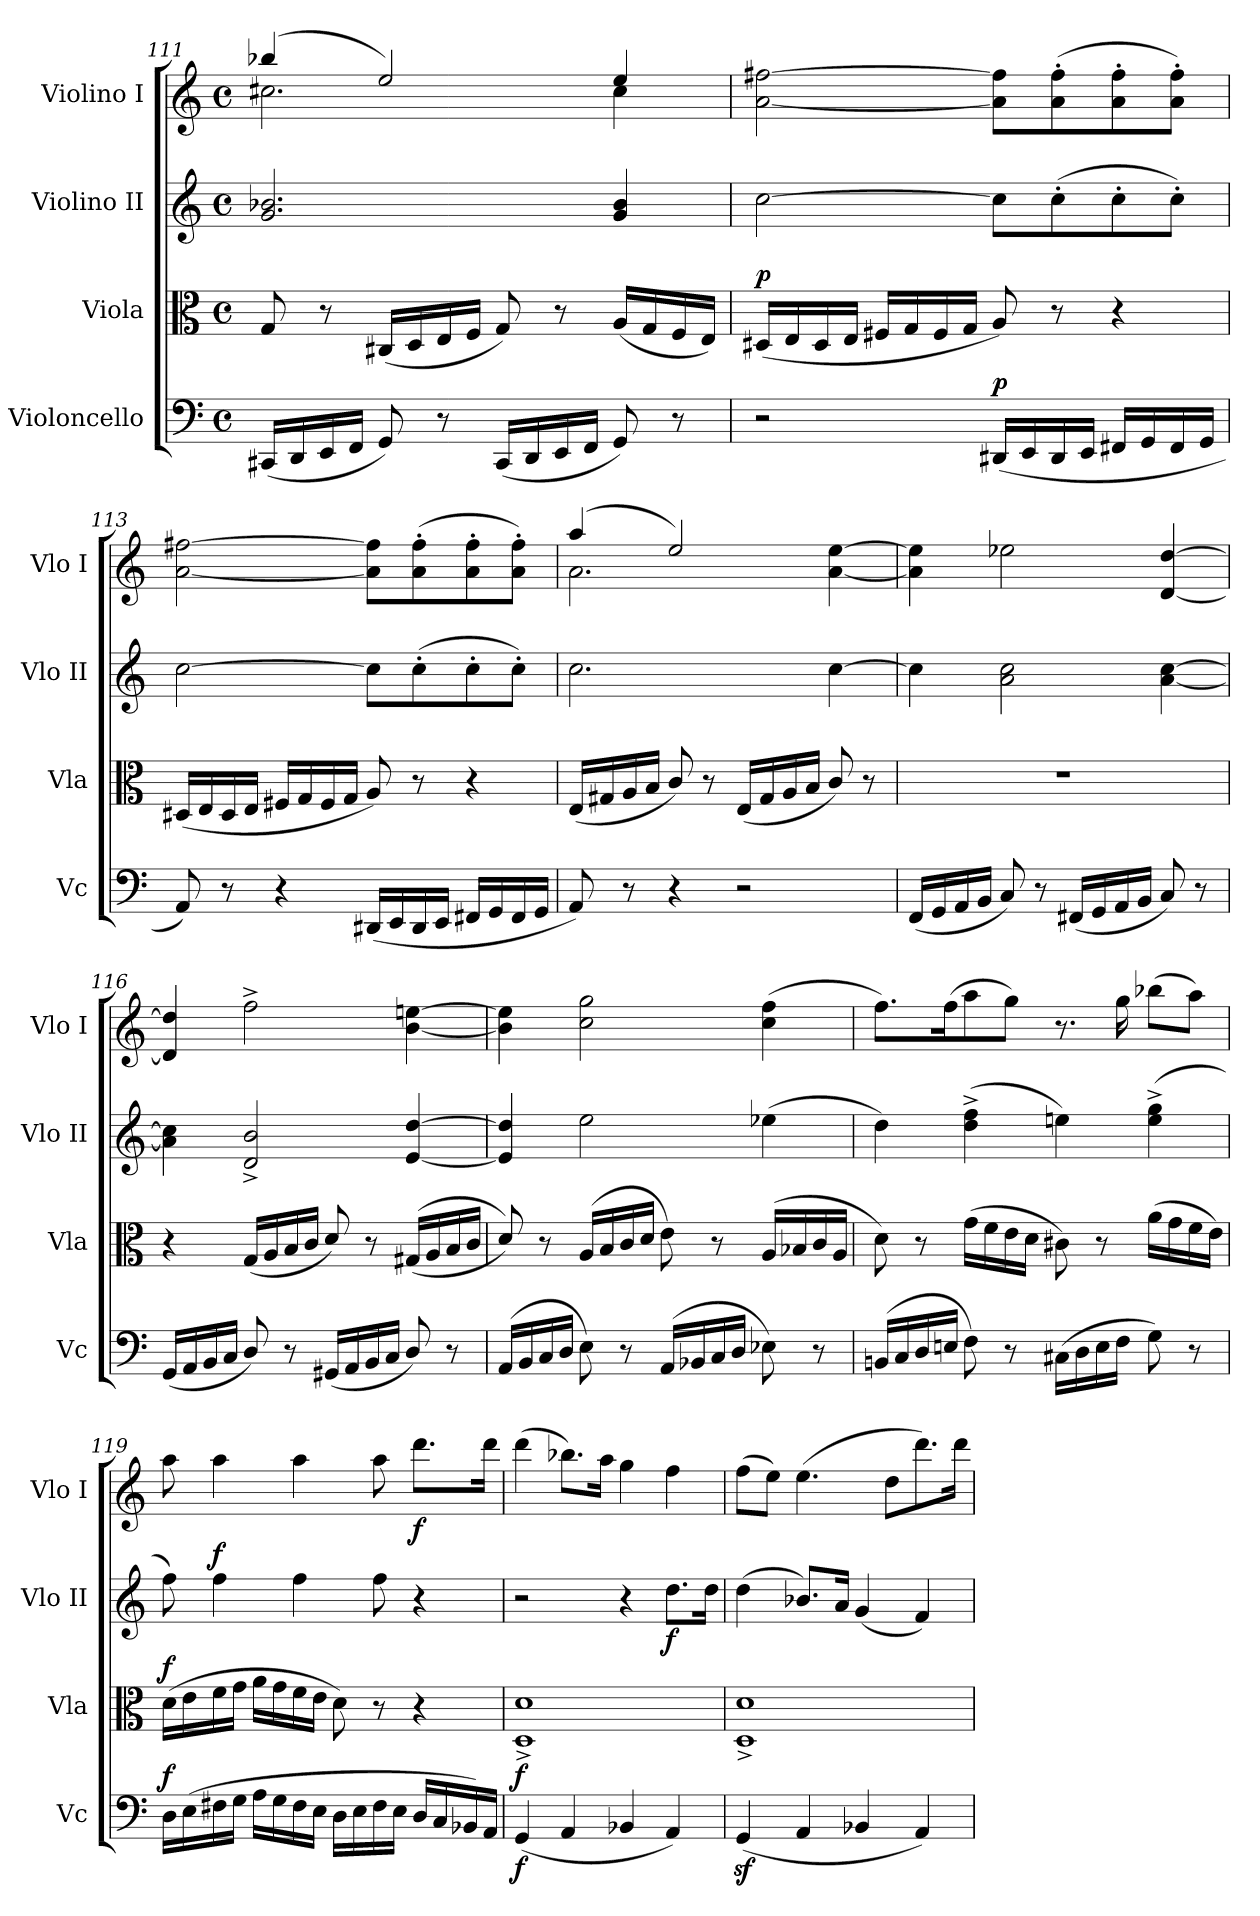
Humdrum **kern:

**kern	**dynam	**kern	**dynam	**kern	**dynam	**kern	**dynam
*part4	*part4	*part3	*part3	*part2	*part2	*part1	*part1
*staff4	*staff4	*staff3	*staff3	*staff2	*staff2	*staff1	*staff1
*I"Violoncello	*	*I"Viola	*	*I"Violino II	*	*I"Violino I	*
*I'Vc	*	*I'Vla	*	*I'Vlo II	*	*I'Vlo I	*
*clefF4	*	*clefC3	*	*clefG2	*	*clefG2	*
*k[]	*	*k[]	*	*k[]	*	*k[]	*
*M4/4	*	*M4/4	*	*M4/4	*	*M4/4	*
*met(c)	*	*met(c)	*	*met(c)	*	*met(c)	*
=111	=111	=111	=111	=111	=111	=111	=111
*	*	*	*	*	*	*^	*
(16CC#X/LL	.	8G/	.	2.g/ 2.b-X/	.	(4bb-X/	2.cc#X\	.
16DD/	.	.	.	.	.	.	.	.
16EE/	.	8r	.	.	.	.	.	.
16FF/JJ	.	.	.	.	.	.	.	.
8GG/)	.	(16C#X/LL	.	.	.	2ee/)	.	.
.	.	16D/	.	.	.	.	.	.
8r	.	16E/	.	.	.	.	.	.
.	.	16F/JJ	.	.	.	.	.	.
(16CC#/LL	.	8G/)	.	.	.	.	.	.
16DD/	.	.	.	.	.	.	.	.
16EE/	.	8r	.	.	.	.	.	.
16FF/JJ	.	.	.	.	.	.	.	.
8GG/)	.	(16A/LL	.	4g/ 4b-/	.	4ee/	4cc#\	.
.	.	16G/	.	.	.	.	.	.
8r	.	16F/	.	.	.	.	.	.
.	.	16E/JJ)	.	.	.	.	.	.
*	*	*	*	*	*	*v	*v	*
=112	=112	=112	=112	=112	=112	=112	=112
!	!	!	!LO:DY:a	!	!	!	!
2r	.	(16D#X/LL	p	[2cc\	.	[2a\ [2ff#X\	.
.	.	16E/	.	.	.	.	.
.	.	16D#/	.	.	.	.	.
.	.	16E/JJ	.	.	.	.	.
.	.	16F#X/LL	.	.	.	.	.
.	.	16G/	.	.	.	.	.
.	.	16F#/	.	.	.	.	.
.	.	16G/JJ	.	.	.	.	.
!	!LO:DY:a	!	!	!	!	!	!
(16DD#X/LL	p	8A/)	.	8cc\L]	.	8a\] 8ff#\]L	.
16EE/	.	.	.	.	.	.	.
16DD#/	.	8r	.	(8cc'\	.	(8a\' 8ff#\'	.
16EE/JJ	.	.	.	.	.	.	.
16FF#X/LL	.	4r	.	8cc'\	.	8a\' 8ff#\'	.
16GG/	.	.	.	.	.	.	.
16FF#/	.	.	.	8cc'\J)	.	8a\' 8ff#\'J)	.
16GG/JJ	.	.	.	.	.	.	.
=113	=113	=113	=113	=113	=113	=113	=113
8AA/)	.	(16D#X/LL	.	[2cc\	.	[2a\ [2ff#X\	.
.	.	16E/	.	.	.	.	.
8r	.	16D#/	.	.	.	.	.
.	.	16E/JJ	.	.	.	.	.
4r	.	16F#X/LL	.	.	.	.	.
.	.	16G/	.	.	.	.	.
.	.	16F#/	.	.	.	.	.
.	.	16G/JJ	.	.	.	.	.
(16DD#X/LL	.	8A/)	.	8cc\L]	.	8a\] 8ff#\]L	.
16EE/	.	.	.	.	.	.	.
16DD#/	.	8r	.	(8cc'\	.	(8a\' 8ff#\'	.
16EE/JJ	.	.	.	.	.	.	.
16FF#X/LL	.	4r	.	8cc'\	.	8a\' 8ff#\'	.
16GG/	.	.	.	.	.	.	.
16FF#/	.	.	.	8cc'\J)	.	8a\' 8ff#\'J)	.
16GG/JJ	.	.	.	.	.	.	.
!!LO:LB:g=z
=114	=114	=114	=114	=114	=114	=114	=114
*	*	*	*	*	*	*^	*
8AA/)	.	(16E/LL	.	2.cc\	.	(4aa/	2.a\	.
.	.	16G#X/	.	.	.	.	.	.
8r	.	16A/	.	.	.	.	.	.
.	.	16B/JJ	.	.	.	.	.	.
4r	.	8c/)	.	.	.	2ee/)	.	.
.	.	8r	.	.	.	.	.	.
2r	.	(16E/LL	.	.	.	.	.	.
.	.	16G#/	.	.	.	.	.	.
.	.	16A/	.	.	.	.	.	.
.	.	16B/JJ	.	.	.	.	.	.
.	.	8c/)	.	[4cc\	.	[4a\ [4ee\	4ryy	.
.	.	8r	.	.	.	.	.	.
*	*	*	*	*	*	*v	*v	*
=115	=115	=115	=115	=115	=115	=115	=115
(16FF/LL	.	1r	.	4cc\]	.	4a\] 4ee\]	.
16GG/	.	.	.	.	.	.	.
16AA/	.	.	.	.	.	.	.
16BB/JJ	.	.	.	.	.	.	.
8C/)	.	.	.	2a\ 2cc\	.	2ee-X\	.
8r	.	.	.	.	.	.	.
(16FF#X/LL	.	.	.	.	.	.	.
16GG/	.	.	.	.	.	.	.
16AA/	.	.	.	.	.	.	.
16BB/JJ	.	.	.	.	.	.	.
8C/)	.	.	.	[4a\ [4cc\	.	[4d/ [4dd/	.
8r	.	.	.	.	.	.	.
=116	=116	=116	=116	=116	=116	=116	=116
(16GG/LL	.	4r	.	4a\] 4cc\]	.	4d/] 4dd/]	.
16AA/	.	.	.	.	.	.	.
16BB/	.	.	.	.	.	.	.
16C/JJ	.	.	.	.	.	.	.
8D/)	.	(16G/LL	.	2d/^ 2b/^	.	2ff^\	.
.	.	16A/	.	.	.	.	.
8r	.	16B/	.	.	.	.	.
.	.	16c/JJ	.	.	.	.	.
(16GG#X/LL	.	8d/)	.	.	.	.	.
16AA/	.	.	.	.	.	.	.
16BB/	.	8r	.	.	.	.	.
16C/JJ	.	.	.	.	.	.	.
8D/)	.	((16G#X/LL	.	[4e/ [4dd/	.	[4b\ [4een\	.
.	.	16A/	.	.	.	.	.
8r	.	16B/	.	.	.	.	.
.	.	16c/JJ	.	.	.	.	.
=117	=117	=117	=117	=117	=117	=117	=117
(16AA/LL	.	8d/))	.	4e/] 4dd/]	.	4b\] 4ee\]	.
16BB/	.	.	.	.	.	.	.
16C/	.	8r	.	.	.	.	.
16D/JJ	.	.	.	.	.	.	.
8E\)	.	(16A/LL	.	2ee\	.	2cc\ 2gg\	.
.	.	16B/	.	.	.	.	.
8r	.	16c/	.	.	.	.	.
.	.	16d/JJ	.	.	.	.	.
(16AA/LL	.	8e\)	.	.	.	.	.
16BB-X/	.	.	.	.	.	.	.
16C/	.	8r	.	.	.	.	.
16D/JJ	.	.	.	.	.	.	.
8E-X\)	.	(16A/LL	.	(4ee-X\	.	(4cc\ 4ff\	.
.	.	16B-X/	.	.	.	.	.
8r	.	16c/	.	.	.	.	.
.	.	16A/JJ	.	.	.	.	.
=118	=118	=118	=118	=118	=118	=118	=118
(16BBn/LL	.	8d\)	.	4dd\)	.	8.ff\L)	.
16C/	.	.	.	.	.	.	.
16D/	.	8r	.	.	.	.	.
16En/JJ	.	.	.	.	.	(16ff\K	.
8F\)	.	(16g\LL	.	(4dd\^ 4ff\^	.	8aa\	.
.	.	16f\	.	.	.	.	.
8r	.	16e\	.	.	.	8gg\J)	.
.	.	16d\JJ	.	.	.	.	.
(16C#X\LL	.	8c#X\)	.	4een\)	.	8.r	.
16D\	.	.	.	.	.	.	.
16E\	.	8r	.	.	.	.	.
16F\JJ	.	.	.	.	.	16gg\	.
8G\)	.	(16a\LL	.	(4ee\^ 4gg\^	.	(8bb-X\L	.
.	.	16g\	.	.	.	.	.
8r	.	16f\	.	.	.	8aa\J)	.
.	.	16e\JJ)	.	.	.	.	.
!!LO:LB:g=z
=119	=119	=119	=119	=119	=119	=119	=119
!	!LO:DY:a	!	!LO:DY:a	!	!	!	!
16D\LL	f	(16d\LL	f	8ff\)	.	8aa\	.
(16E\	.	16e\	.	.	.	.	.
!	!	!	!	!	!LO:DY:a	!	!
16F#X\	.	16f\	.	4ff\	f	4aa\	.
16G\JJ	.	16g\JJ	.	.	.	.	.
16A\LL	.	16a\LL	.	.	.	.	.
16G\	.	16g\	.	.	.	.	.
16F#\	.	16f\	.	4ff\	.	4aa\	.
16E\JJ	.	16e\JJ	.	.	.	.	.
16D\LL	.	8d\)	.	.	.	.	.
16E\	.	.	.	.	.	.	.
16F#\	.	8r	.	8ff\	.	8aa\	.
16E\JJ	.	.	.	.	.	.	.
!	!	!	!	!	!	!	!LO:DY:b
16D/LL	.	4r	.	4r	.	8.ddd\L	f
16C/	.	.	.	.	.	.	.
16BB-X/)	.	.	.	.	.	.	.
16AA/JJ	.	.	.	.	.	16ddd\Jk	.
=120	=120	=120	=120	=120	=120	=120	=120
!	!LO:DY:b	!	!LO:DY:b	!	!	!	!
(4GG/	f	1D^ 1d^	f	2r	.	(4ddd\	.
4AA/	.	.	.	.	.	8.bb-X\L)	.
.	.	.	.	.	.	16aa\Jk	.
4BB-X/	.	.	.	4r	.	4gg\	.
!	!	!	!	!	!LO:DY:b	!	!
4AA/)	.	.	.	8.dd\L	f	4ff\	.
.	.	.	.	16dd\Jk	.	.	.
=121	=121	=121	=121	=121	=121	=121	=121
(4GGz</	.	1D^ 1d^	.	(4dd\	.	(8ff\L	.
.	.	.	.	.	.	8ee\J)	.
4AA/	.	.	.	8.b-X/L)	.	(4.ee\	.
.	.	.	.	16a/Jk	.	.	.
4BB-X/	.	.	.	(4g/	.	.	.
.	.	.	.	.	.	8dd\L	.
4AA/)	.	.	.	4f/)	.	8.ddd\)	.
.	.	.	.	.	.	16ddd\Jk	.
=	=	=	=	=	=	=	=
*-	*-	*-	*-	*-	*-	*-	*-
